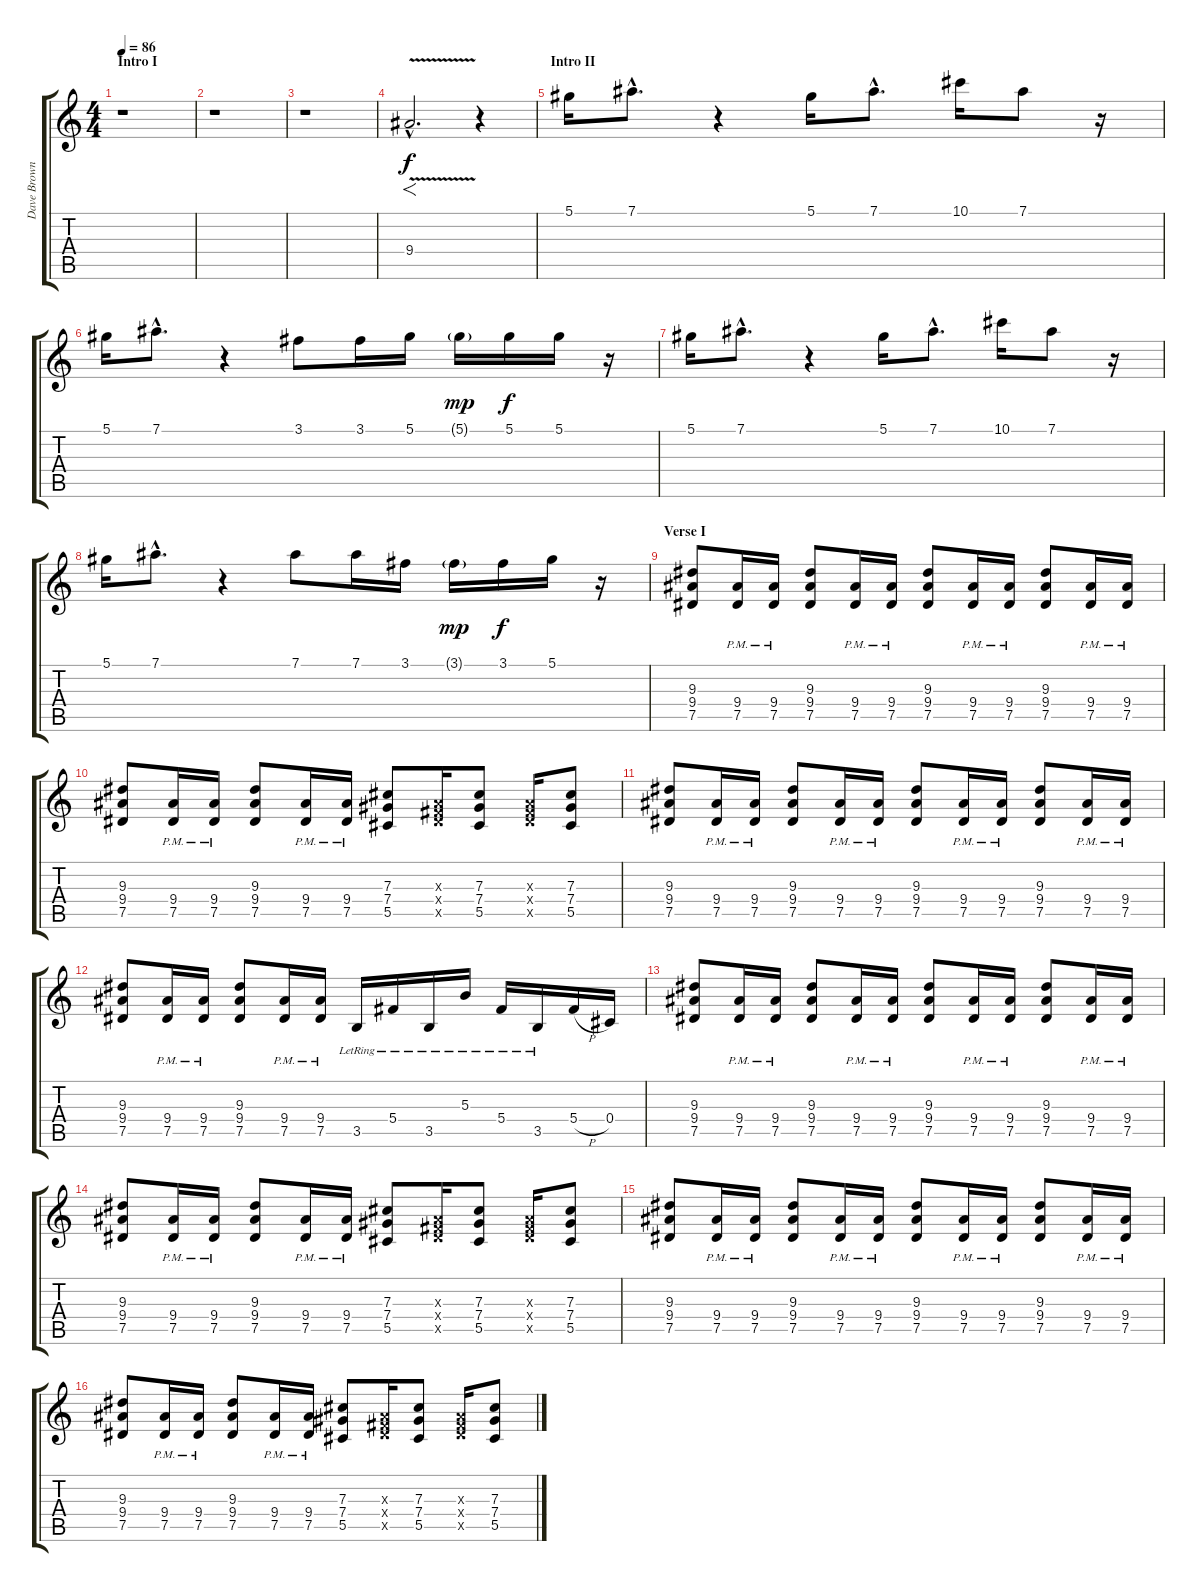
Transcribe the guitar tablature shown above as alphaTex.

\track ("Dave Brownsound - Lead Guitar" "Dave Brown") {instrument distortionguitar}
\staff {score tabs}
\tuning (Eb4 Bb3 Gb3 Db3 Ab2 Eb2) {hide}
\ts (4 4)
\section ("" "Intro I")
\tempo 86
\clef g2
\ks c
r.1{dy f instrument distortionguitar} |
r.1 |
r.1 |
9.4{v hac}.2{f d} r.4 |
\section ("" "Intro II")
5.1.16 7.1{hac}.8{d} r.4 5.1.16 7.1{hac}.8{d} 10.1.16 7.1.8 r.16 |
5.1.16 7.1{hac}.8{d} r.4 3.1.8 3.1.16 5.1.16 5.1{g}.16{dy mp} 5.1.16{dy f} 5.1.16 r.16 |
5.1.16 7.1{hac}.8{d} r.4 5.1.16 7.1{hac}.8{d} 10.1.16 7.1.8 r.16 |
5.1.16 7.1{hac}.8{d} r.4 7.1.8 7.1.16 3.1.16 3.1{g}.16{dy mp} 3.1.16{dy f} 5.1.16 r.16 |
\section ("" "Verse I")
(9.3 9.4 7.5).8 (9.4{pm} 7.5{pm}).16 (9.4{pm} 7.5{pm}).16 (9.3 9.4 7.5).8 (9.4{pm} 7.5{pm}).16 (9.4{pm} 7.5{pm}).16 (9.3 9.4 7.5).8 (9.4{pm} 7.5{pm}).16 (9.4{pm} 7.5{pm}).16 (9.3 9.4 7.5).8 (9.4{pm} 7.5{pm}).16 (9.4{pm} 7.5{pm}).16 |
(9.3 9.4 7.5).8 (9.4{pm} 7.5{pm}).16 (9.4{pm} 7.5{pm}).16 (9.3 9.4 7.5).8 (9.4{pm} 7.5{pm}).16 (9.4{pm} 7.5{pm}).16 (7.3 7.4 5.5).8 (0.3{x} 9.4{x} 7.5{x}).16 (7.3 7.4 5.5).8 (0.3{x} 9.4{x} 7.5{x}).16 (7.3 7.4 5.5).8 |
(9.3 9.4 7.5).8 (9.4{pm} 7.5{pm}).16 (9.4{pm} 7.5{pm}).16 (9.3 9.4 7.5).8 (9.4{pm} 7.5{pm}).16 (9.4{pm} 7.5{pm}).16 (9.3 9.4 7.5).8 (9.4{pm} 7.5{pm}).16 (9.4{pm} 7.5{pm}).16 (9.3 9.4 7.5).8 (9.4{pm} 7.5{pm}).16 (9.4{pm} 7.5{pm}).16 |
(9.3 9.4 7.5).8 (9.4{pm} 7.5{pm}).16 (9.4{pm} 7.5{pm}).16 (9.3 9.4 7.5).8 (9.4{pm} 7.5{pm}).16 (9.4{pm} 7.5{pm}).16 3.5{lr}.16 5.4{lr}.16 3.5{lr}.16 5.3{lr}.16 5.4{lr}.16 3.5{lr}.16 5.4{h}.16 0.4.16 |
(9.3 9.4 7.5).8 (9.4{pm} 7.5{pm}).16 (9.4{pm} 7.5{pm}).16 (9.3 9.4 7.5).8 (9.4{pm} 7.5{pm}).16 (9.4{pm} 7.5{pm}).16 (9.3 9.4 7.5).8 (9.4{pm} 7.5{pm}).16 (9.4{pm} 7.5{pm}).16 (9.3 9.4 7.5).8 (9.4{pm} 7.5{pm}).16 (9.4{pm} 7.5{pm}).16 |
(9.3 9.4 7.5).8 (9.4{pm} 7.5{pm}).16 (9.4{pm} 7.5{pm}).16 (9.3 9.4 7.5).8 (9.4{pm} 7.5{pm}).16 (9.4{pm} 7.5{pm}).16 (7.3 7.4 5.5).8 (0.3{x} 9.4{x} 7.5{x}).16 (7.3 7.4 5.5).8 (0.3{x} 9.4{x} 7.5{x}).16 (7.3 7.4 5.5).8 |
(9.3 9.4 7.5).8 (9.4{pm} 7.5{pm}).16 (9.4{pm} 7.5{pm}).16 (9.3 9.4 7.5).8 (9.4{pm} 7.5{pm}).16 (9.4{pm} 7.5{pm}).16 (9.3 9.4 7.5).8 (9.4{pm} 7.5{pm}).16 (9.4{pm} 7.5{pm}).16 (9.3 9.4 7.5).8 (9.4{pm} 7.5{pm}).16 (9.4{pm} 7.5{pm}).16 |
(9.3 9.4 7.5).8 (9.4{pm} 7.5{pm}).16 (9.4{pm} 7.5{pm}).16 (9.3 9.4 7.5).8 (9.4{pm} 7.5{pm}).16 (9.4{pm} 7.5{pm}).16 (7.3 7.4 5.5).8 (0.3{x} 9.4{x} 7.5{x}).16 (7.3 7.4 5.5).8 (0.3{x} 9.4{x} 7.5{x}).16 (7.3 7.4 5.5).8
